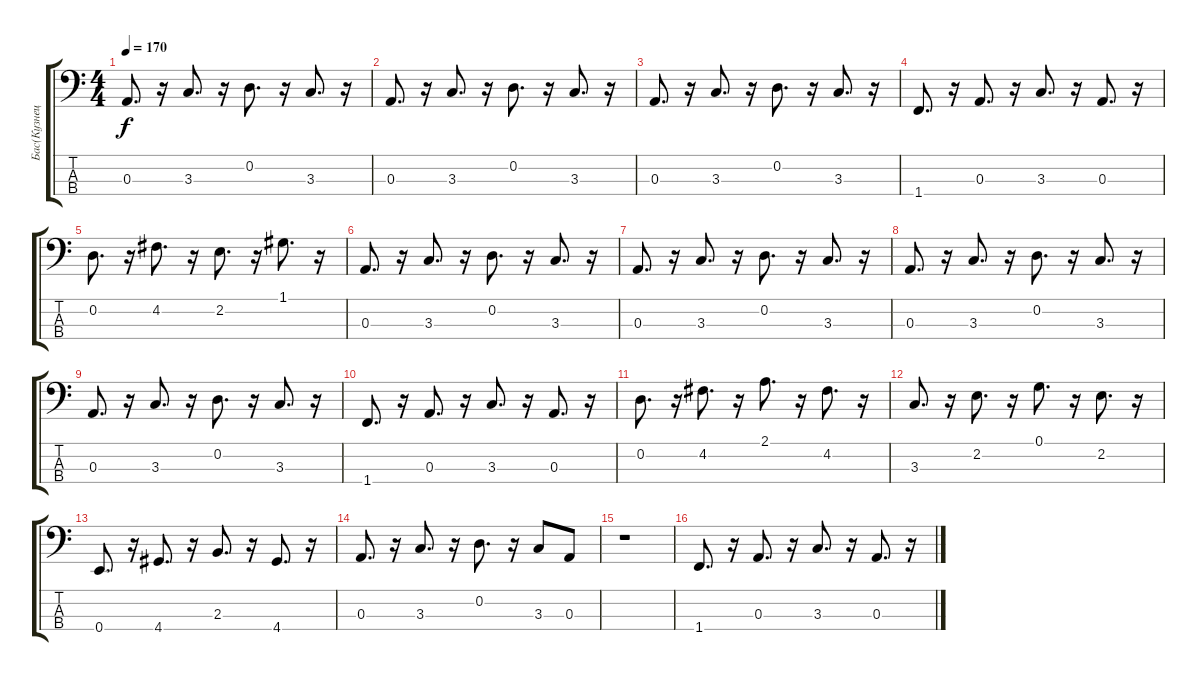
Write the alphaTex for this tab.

\track ("Бас(Кузнецов)" "Бас(Кузнец") {instrument electricbassfinger}
\staff {score tabs}
\tuning (G2 D2 A1 E1) {hide}
\ts (4 4)
\tempo 170
\clef f4
\ks c
0.3.8{d dy f} r.16 3.3.8{d} r.16 0.2.8{d} r.16 3.3.8{d} r.16 |
0.3.8{d} r.16 3.3.8{d} r.16 0.2.8{d} r.16 3.3.8{d} r.16 |
0.3.8{d} r.16 3.3.8{d} r.16 0.2.8{d} r.16 3.3.8{d} r.16 |
1.4.8{d} r.16 0.3.8{d} r.16 3.3.8{d} r.16 0.3.8{d} r.16 |
0.2.8{d} r.16 4.2.8{d} r.16 2.2.8{d} r.16 1.1.8{d} r.16 |
0.3.8{d} r.16 3.3.8{d} r.16 0.2.8{d} r.16 3.3.8{d} r.16 |
0.3.8{d} r.16 3.3.8{d} r.16 0.2.8{d} r.16 3.3.8{d} r.16 |
0.3.8{d} r.16 3.3.8{d} r.16 0.2.8{d} r.16 3.3.8{d} r.16 |
0.3.8{d} r.16 3.3.8{d} r.16 0.2.8{d} r.16 3.3.8{d} r.16 |
1.4.8{d} r.16 0.3.8{d} r.16 3.3.8{d} r.16 0.3.8{d} r.16 |
0.2.8{d} r.16 4.2.8{d} r.16 2.1.8{d} r.16 4.2.8{d} r.16 |
3.3.8{d} r.16 2.2.8{d} r.16 0.1.8{d} r.16 2.2.8{d} r.16 |
0.4.8{d} r.16 4.4.8{d} r.16 2.3.8{d} r.16 4.4.8{d} r.16 |
0.3.8{d} r.16 3.3.8{d} r.16 0.2.8{d} r.16 3.3.8 0.3.8 |
r.1 |
1.4.8{d} r.16 0.3.8{d} r.16 3.3.8{d} r.16 0.3.8{d} r.16
